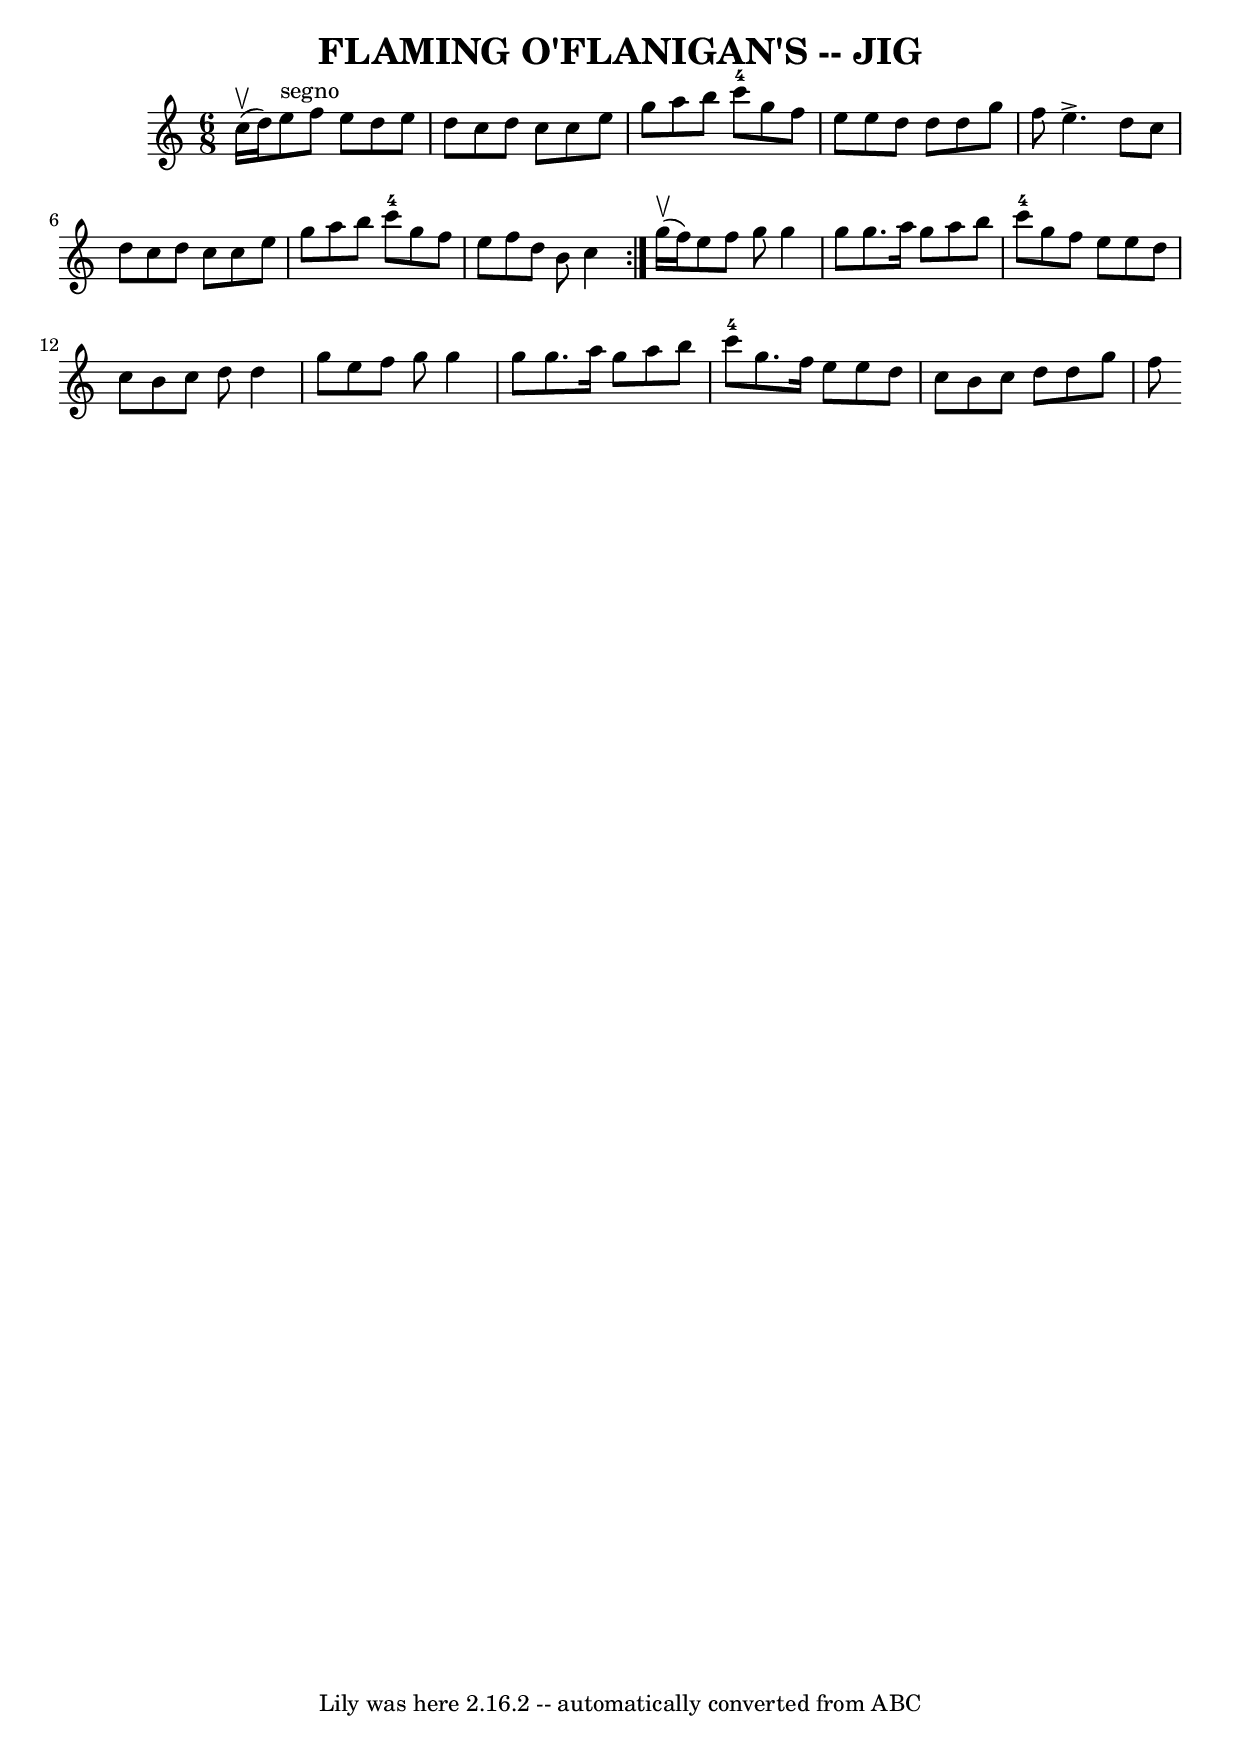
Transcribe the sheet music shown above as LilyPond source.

\version "2.16.2"
\include "Mammoth.ily"
\header {
  %% book = "Ryan's Mammoth Collection of Fiddle Tunes"
  crossRefNumber = "1"
  footnotes = ""
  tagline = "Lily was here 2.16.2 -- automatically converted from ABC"
  title = "FLAMING O'FLANIGAN'S -- JIG"

}
voicedefault =  {



  \repeat volta 2 {

    \time 6/8 
    \key c \major c''16 (^\upbow d''16)          |
    e''8^"segno" f''8 e''8 d''8 e''8 d''8    |
    c''8 d''8 c''8 c''8 e''8 g''8     |
    a''8 b''8 c'''8-4 g''8 f''8 e''8     |
    e''8 d''8 d''8 d''8 g''8 f''8         |
    e''4.^\accent d''8 c''8 d''8    |
    c''8 d''8 c''8 c''8 e''8 g''8     |
    a''8 b''8 c'''8-4 g''8 f''8 e''8     |
    f''8 d''8 b'8 c''4       } g''16 (^\upbow f''16)        |
  e''8 f''8 g''8 g''4 g''8     |
  g''8. a''16 g''8 a''8 b''8 c'''8-4   |
  g''8 f''8 e''8 e''8 d''8 c''8     |
  b'8 c''8 d''8 d''4 g''8         |
  e''8 f''8 g''8 g''4 g''8     |
  g''8. a''16 g''8 a''8 b''8 c'''8-4   |
  g''8. f''16 e''8 e''8 d''8 c''8     |
  b'8 c''8 d''8 d''8 g''8 f''8    <<   \bar " |."  >>   

}

\score{
  <<

    \context Staff="default"
    {
      \voicedefault 
      
    }

  >>
  \layout {
    
  }
  \midi {
  }

}
